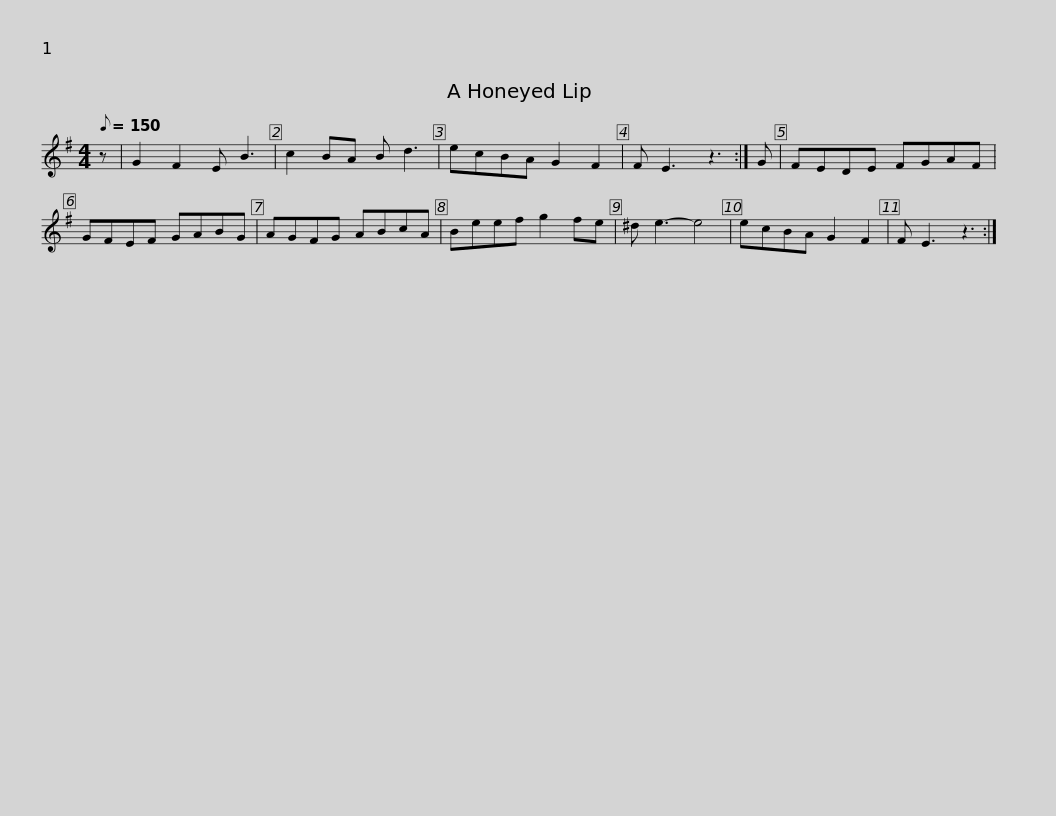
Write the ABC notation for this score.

X:1
L:1/8
Q:1/8=150
M:4/4
I:linebreak $
K:Emin
V:1 treble
V:1
 z | G2 F2 E B3 | c2 BA B d3 | ecBA G2 F2 | F E3 z3 :| %5
 G | FEDE FGAF | GFEF GABG |$ AGFG ABcA | Beef g2 fe | %10
 ^d e3- e4 | ecBA G2 F2 | F E3 z3 :| %13
